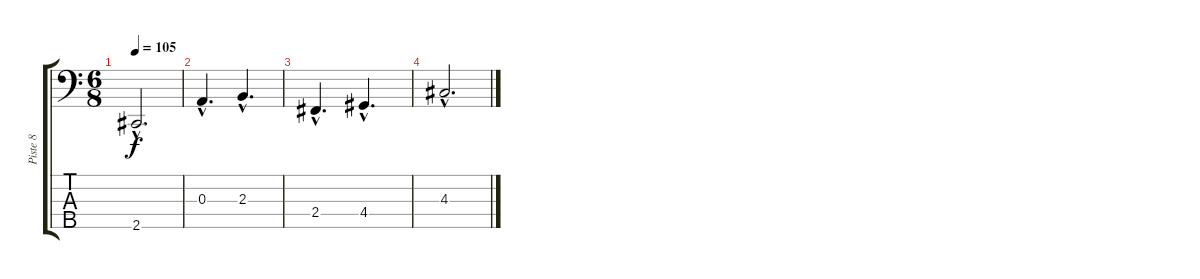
\track ("Piste 8" "Piste 8") {instrument electricbassfinger}
\staff {score tabs}
\tuning (G2 D2 A1 E1 B0) {hide}
\ts (6 8)
\tempo 105
\clef f4
\ks c
2.5{hac}.2{d dy f} |
0.3{hac}.4{d} 2.3{hac}.4{d} |
2.4{hac}.4{d} 4.4{hac}.4{d} |
4.3{hac}.2{d}
